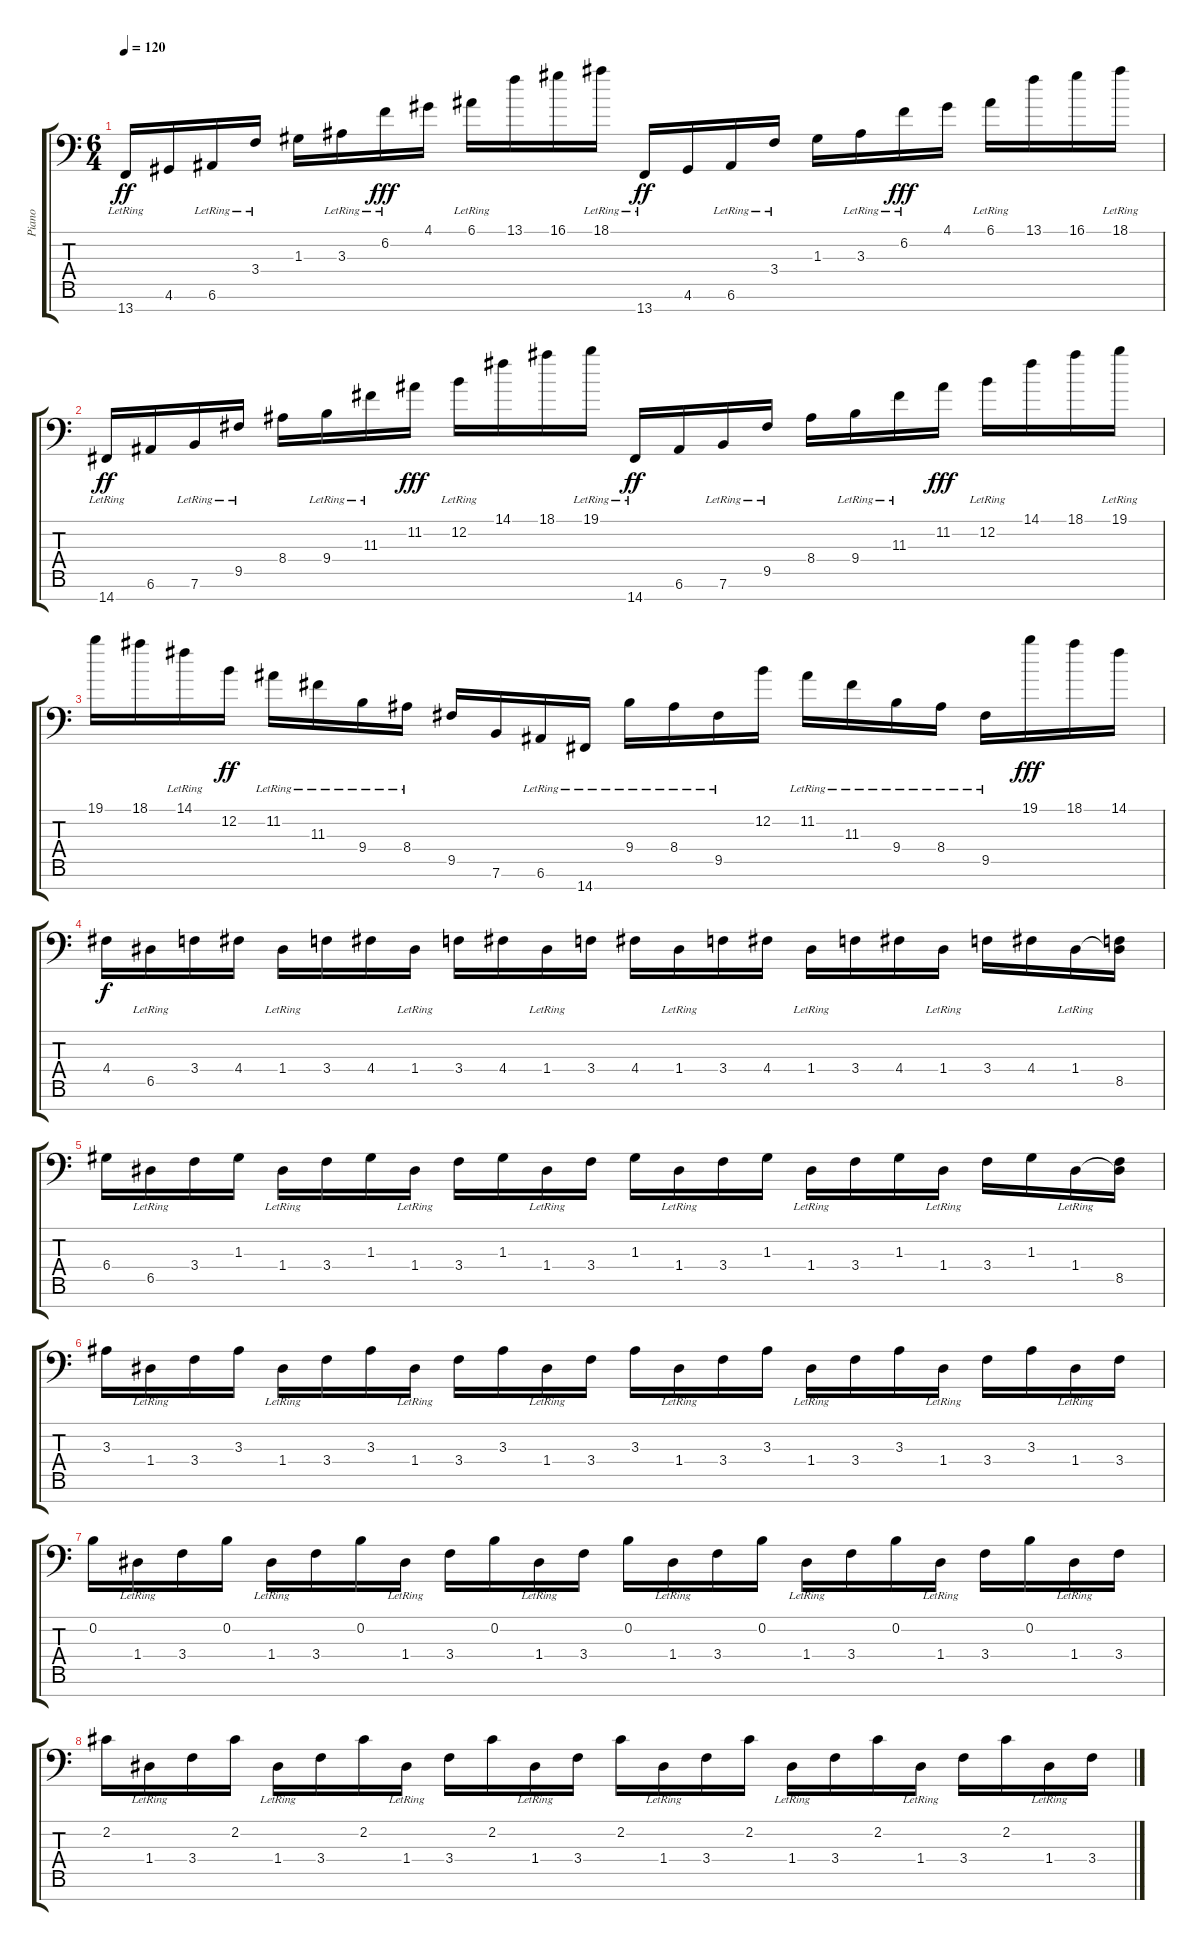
\track ("Piano" "Piano") {instrument brightacousticpiano}
\staff {score tabs}
\tuning (E4 B3 G3 D3 A2 E2 E1) {hide}
\ts (6 4)
\tempo 120
\clef f4
\ks c
13.7{lr}.16{dy ff} 4.6.16 6.6{lr}.16 3.4{lr}.16 1.3.16 3.3{lr}.16 6.2{lr}.16{dy fff} 4.1.16 6.1{lr}.16 13.1.16 16.1.16 18.1{lr}.16 13.7{lr}.16{dy ff} 4.6.16 6.6{lr}.16 3.4{lr}.16 1.3.16 3.3{lr}.16 6.2{lr}.16{dy fff} 4.1.16 6.1{lr}.16 13.1.16 16.1.16 18.1{lr}.16 |
14.7{lr}.16{dy ff} 6.6.16 7.6{lr}.16 9.5{lr}.16 8.4.16 9.4{lr}.16 11.3{lr}.16 11.2.16{dy fff} 12.2{lr}.16 14.1.16 18.1.16 19.1{lr}.16 14.7{lr}.16{dy ff} 6.6.16 7.6{lr}.16 9.5{lr}.16 8.4.16 9.4{lr}.16 11.3{lr}.16 11.2.16{dy fff} 12.2{lr}.16 14.1.16 18.1.16 19.1{lr}.16 |
19.1.16 18.1.16 14.1{lr}.16 12.2.16{dy ff} 11.2{lr}.16 11.3{lr}.16 9.4{lr}.16 8.4{lr}.16 9.5.16 7.6.16 6.6{lr}.16 14.7{lr}.16 9.4{lr}.16 8.4{lr}.16 9.5{lr}.16 12.2.16 11.2{lr}.16 11.3{lr}.16 9.4{lr}.16 8.4{lr}.16 9.5{lr}.16 19.1.16{dy fff} 18.1.16 14.1.16 |
4.4.16{dy f volume 11} 6.5{lr}.16 3.4.16 4.4.16 1.4{lr}.16 3.4.16 4.4.16 1.4{lr}.16 3.4.16 4.4.16 1.4{lr}.16 3.4.16 4.4.16 1.4{lr}.16 3.4.16 4.4.16 1.4{lr}.16 3.4.16 4.4.16 1.4{lr}.16 3.4.16 4.4.16 1.4{lr}.16 (1.4{t} 8.5).16 |
6.4.16 6.5{lr}.16 3.4.16 1.3.16 1.4{lr}.16 3.4.16 1.3.16 1.4{lr}.16 3.4.16 1.3.16 1.4{lr}.16 3.4.16 1.3.16 1.4{lr}.16 3.4.16 1.3.16 1.4{lr}.16 3.4.16 1.3.16 1.4{lr}.16 3.4.16 1.3.16 1.4{lr}.16 (1.4{t} 8.5).16 |
3.3.16 1.4{lr}.16 3.4.16 3.3.16 1.4{lr}.16 3.4.16 3.3.16 1.4{lr}.16 3.4.16 3.3.16 1.4{lr}.16 3.4.16 3.3.16 1.4{lr}.16 3.4.16 3.3.16 1.4{lr}.16 3.4.16 3.3.16 1.4{lr}.16 3.4.16 3.3.16 1.4{lr}.16 3.4.16 |
0.2.16 1.4{lr}.16 3.4.16 0.2.16 1.4{lr}.16 3.4.16 0.2.16 1.4{lr}.16 3.4.16 0.2.16 1.4{lr}.16 3.4.16 0.2.16 1.4{lr}.16 3.4.16 0.2.16 1.4{lr}.16 3.4.16 0.2.16 1.4{lr}.16 3.4.16 0.2.16 1.4{lr}.16 3.4.16 |
2.2.16 1.4{lr}.16 3.4.16 2.2.16 1.4{lr}.16 3.4.16 2.2.16 1.4{lr}.16 3.4.16 2.2.16 1.4{lr}.16 3.4.16 2.2.16 1.4{lr}.16 3.4.16 2.2.16 1.4{lr}.16 3.4.16 2.2.16 1.4{lr}.16 3.4.16 2.2.16 1.4{lr}.16 3.4.16
